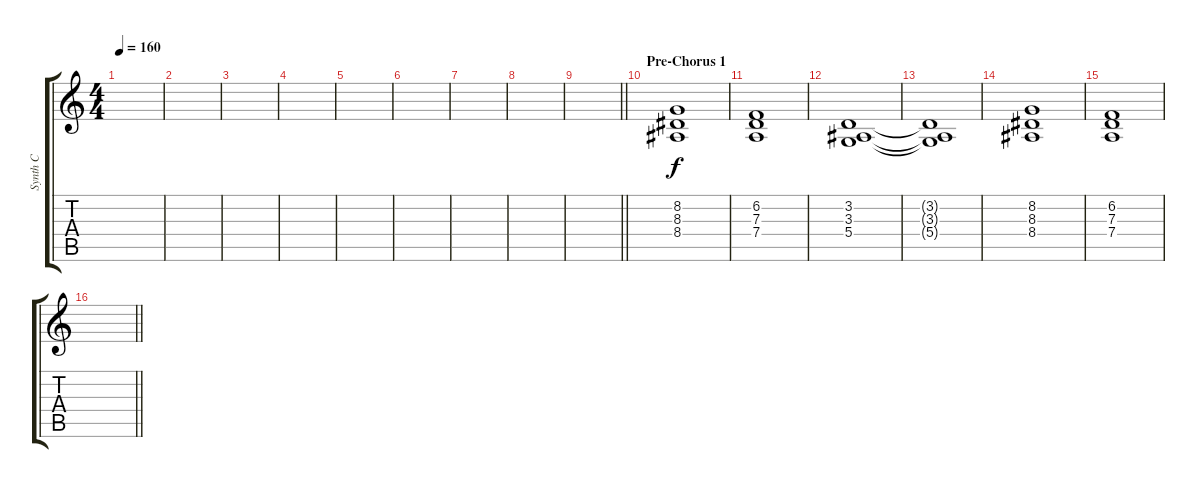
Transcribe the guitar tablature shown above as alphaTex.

\track ("Synth C" "Synth C") {instrument pad4choir}
\staff {score tabs}
\tuning (E4 B3 G3 D3 A2 E2) {hide}
\ts (4 4)
\tempo 160
\clef g2
\ks c
|
|
|
|
|
|
|
|
\barLineRight lightlight
|
\section ("" "Pre-Chorus 1")
(8.2 8.3 8.4).1 |
(6.2 7.3 7.4).1 |
(3.2 3.3 5.4).1 |
(3.2{t} 3.3{t} 5.4{t}).1 |
(8.2 8.3 8.4).1 |
(6.2 7.3 7.4).1 |
\barLineRight lightlight
